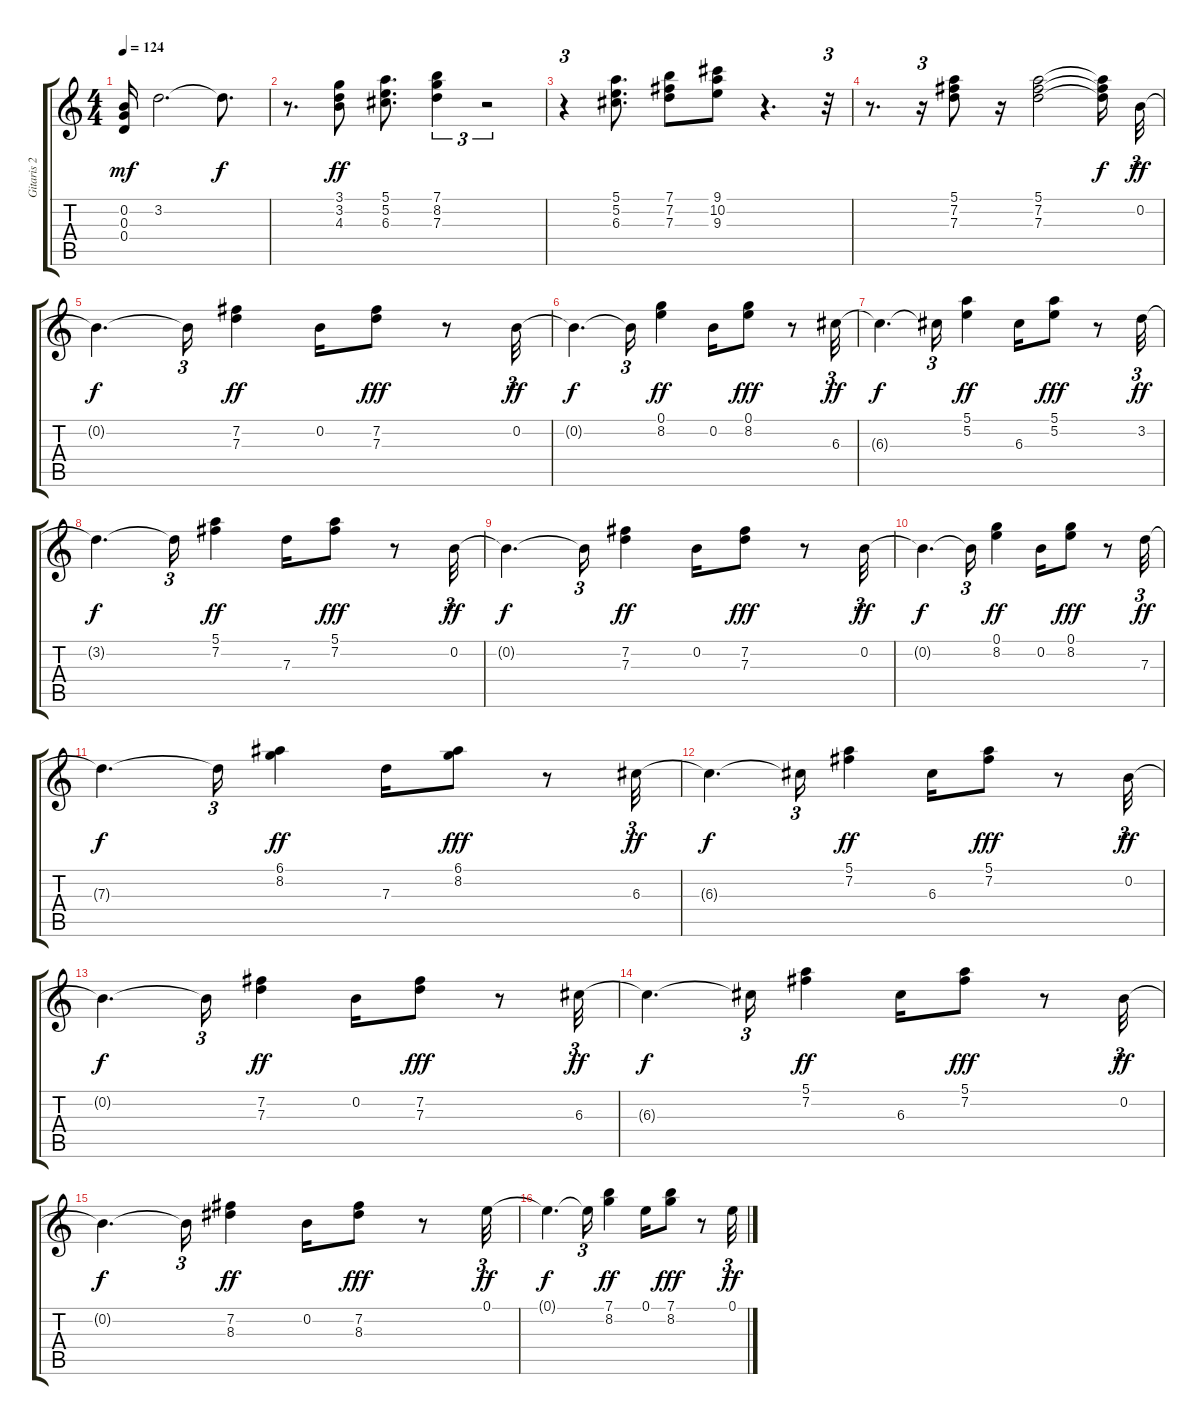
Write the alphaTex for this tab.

\track ("Gitaris 2" "Gitaris 2") {instrument acousticguitarsteel}
\staff {score tabs}
\tuning (E4 B3 G3 D3 A2 E2) {hide}
\ts (4 4)
\tempo 124
\clef g2
\ks c
(0.2 0.3 0.4).16{dy mf} 3.2.2{d} 3.2{t}.8{d dy f} |
r.8{d} (3.1 3.2 4.3).8{dy ff} (5.1 5.2 6.3).8{d} (7.1 8.2 7.3).4{tu (3 2)} r.2{tu (3 2)} |
r.4{tu (3 2)} (5.1 5.2 6.3).8{d} (7.1 7.2 7.3).8 (9.1 10.2 9.3).8 r.4{d} r.32{tu (3 2)} |
r.8{d} r.16{tu (3 2)} (5.1 7.2 7.3).8 r.16 (5.1 7.2 7.3).2 (5.1{t} 7.2{t} 7.3{t}).16{dy f} 0.2.32{tu (3 2) dy ff} |
0.2{t}.4{d dy f} 0.2{t}.16{tu (3 2)} (7.2 7.3).4{dy ff} 0.2.16 (7.2 7.3).8{dy fff} r.8 0.2.32{tu (3 2) dy ff} |
0.2{t}.4{d dy f} 0.2{t}.16{tu (3 2)} (0.1 8.2).4{dy ff} 0.2.16 (0.1 8.2).8{dy fff} r.8 6.3.32{tu (3 2) dy ff} |
6.3{t}.4{d dy f} 6.3{t}.16{tu (3 2)} (5.1 5.2).4{dy ff} 6.3.16 (5.1 5.2).8{dy fff} r.8 3.2.32{tu (3 2) dy ff} |
3.2{t}.4{d dy f} 3.2{t}.16{tu (3 2)} (5.1 7.2).4{dy ff} 7.3.16 (5.1 7.2).8{dy fff} r.8 0.2.32{tu (3 2) dy ff} |
0.2{t}.4{d dy f} 0.2{t}.16{tu (3 2)} (7.2 7.3).4{dy ff} 0.2.16 (7.2 7.3).8{dy fff} r.8 0.2.32{tu (3 2) dy ff} |
0.2{t}.4{d dy f} 0.2{t}.16{tu (3 2)} (0.1 8.2).4{dy ff} 0.2.16 (0.1 8.2).8{dy fff} r.8 7.3.32{tu (3 2) dy ff} |
7.3{t}.4{d dy f} 7.3{t}.16{tu (3 2)} (6.1 8.2).4{dy ff} 7.3.16 (6.1 8.2).8{dy fff} r.8 6.3.32{tu (3 2) dy ff} |
6.3{t}.4{d dy f} 6.3{t}.16{tu (3 2)} (5.1 7.2).4{dy ff} 6.3.16 (5.1 7.2).8{dy fff} r.8 0.2.32{tu (3 2) dy ff} |
0.2{t}.4{d dy f} 0.2{t}.16{tu (3 2)} (7.2 7.3).4{dy ff} 0.2.16 (7.2 7.3).8{dy fff} r.8 6.3.32{tu (3 2) dy ff} |
6.3{t}.4{d dy f} 6.3{t}.16{tu (3 2)} (5.1 7.2).4{dy ff} 6.3.16 (5.1 7.2).8{dy fff} r.8 0.2.32{tu (3 2) dy ff} |
0.2{t}.4{d dy f} 0.2{t}.16{tu (3 2)} (7.2 8.3).4{dy ff} 0.2.16 (7.2 8.3).8{dy fff} r.8 0.1.32{tu (3 2) dy ff} |
0.1{t}.4{d dy f} 0.1{t}.16{tu (3 2)} (7.1 8.2).4{dy ff} 0.1.16 (7.1 8.2).8{dy fff} r.8 0.1.32{tu (3 2) dy ff}
